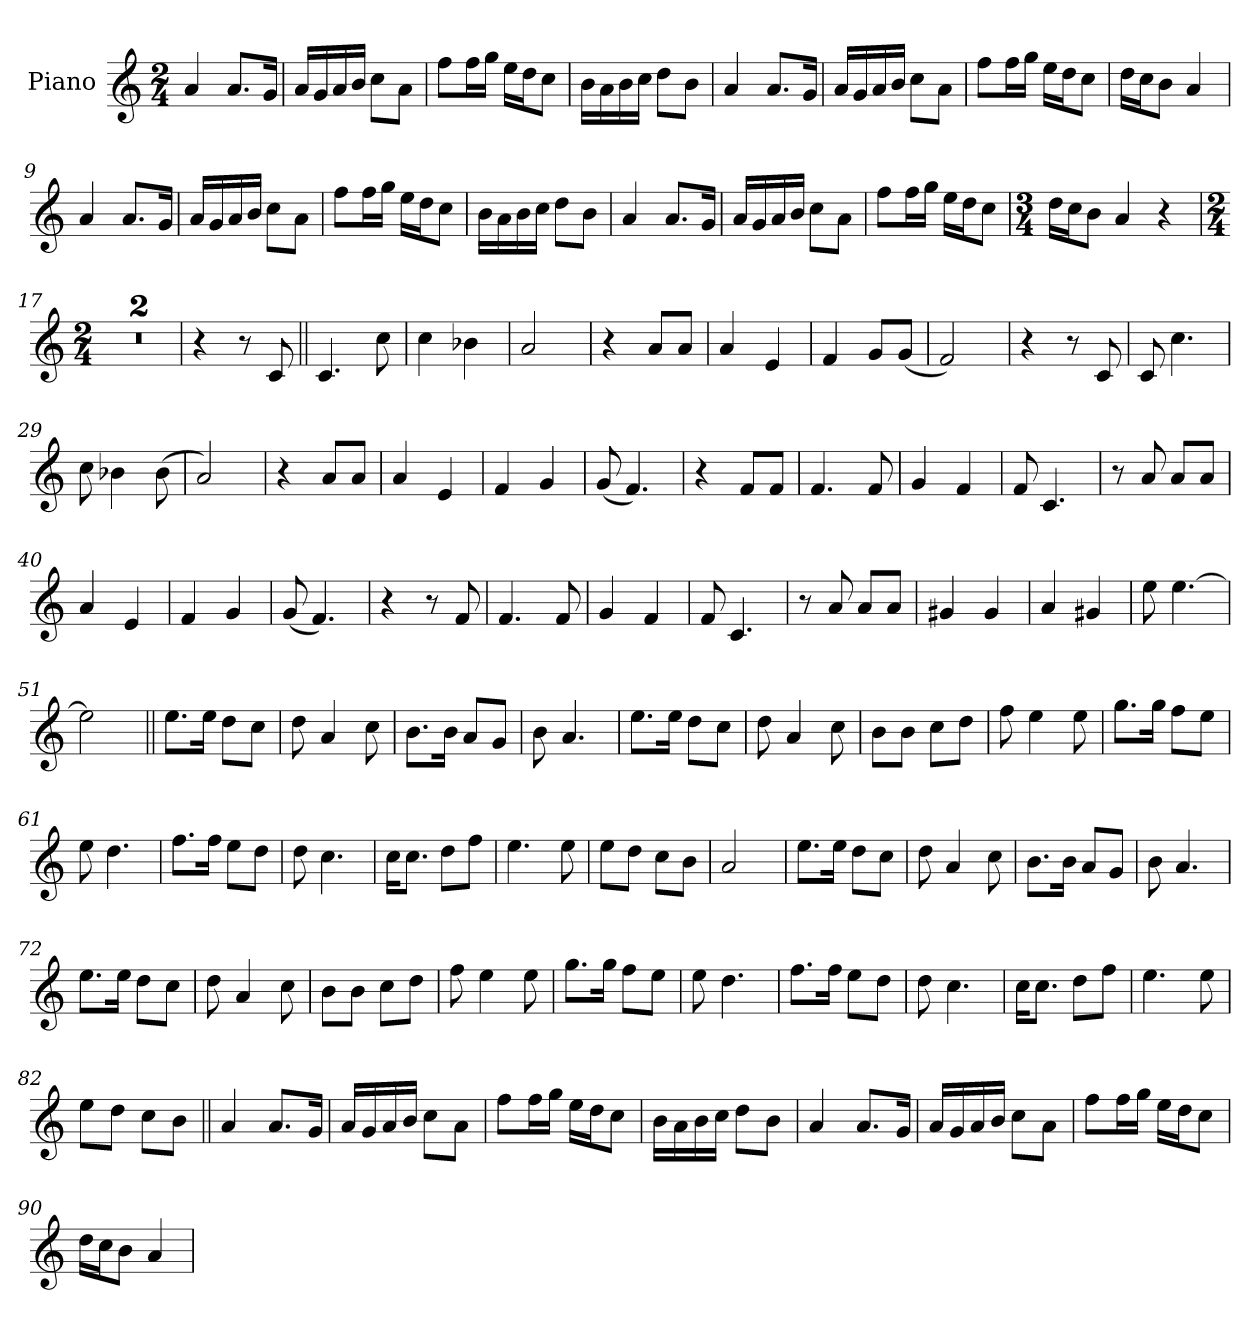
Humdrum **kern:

**kern
*part1
*staff1
*I"Piano
*I'Pno.
*clefG2
*k[]
*M2/4
=1
4a
8.aL
16gJk
=2
16aLL
16g
16a
16bJJ
8ccL
8aJ
=3
8ffL
16ffL
16ggJJ
16eeLL
16ddJ
8ccJ
=4
16bLL
16a
16b
16ccJJ
8ddL
8bJ
=5
4a
8.aL
16gJk
=6
16aLL
16g
16a
16bJJ
8ccL
8aJ
=7
8ffL
16ffL
16ggJJ
16eeLL
16ddJ
8ccJ
=8
16ddLL
16ccJ
8bJ
4a
=9
4a
8.aL
16gJk
=10
16aLL
16g
16a
16bJJ
8ccL
8aJ
=11
8ffL
16ffL
16ggJJ
16eeLL
16ddJ
8ccJ
=12
16bLL
16a
16b
16ccJJ
8ddL
8bJ
=13
4a
8.aL
16gJk
=14
16aLL
16g
16a
16bJJ
8ccL
8aJ
=15
8ffL
16ffL
16ggJJ
16eeLL
16ddJ
8ccJ
=16
*M3/4
16ddLL
16ccJ
8bJ
4a
4r
=17
*M2/4
2r
=18
2r
=19
4r
8r
8c
=20||
4.c
8cc
=21
4cc
4b-X
=22
2a
=23
4r
8aL
8aJ
=24
4a
4e
=25
4f
8gL
(8gJ
=26
2f)
=27
4r
8r
8c
=28
8c
4.cc
=29
8cc
4b-X
(8b-
=30
2a)
=31
4r
8aL
8aJ
=32
4a
4e
=33
4f
4g
=34
(8g
4.f)
=35
4r
8fL
8fJ
=36
4.f
8f
=37
4g
4f
=38
8f
4.c
=39
8r
8a
8aL
8aJ
=40
4a
4e
=41
4f
4g
=42
(8g
4.f)
=43
4r
8r
8f
=44
4.f
8f
=45
4g
4f
=46
8f
4.c
=47
8r
8a
8aL
8aJ
=48
4g#X
4g#
=49
4a
4g#X
=50
8ee
[4.ee
=51
2ee]
=52||
8.eeL
16eeJk
8ddL
8ccJ
=53
8dd
4a
8cc
=54
8.bL
16bJk
8aL
8gJ
=55
8b
4.a
=56
8.eeL
16eeJk
8ddL
8ccJ
=57
8dd
4a
8cc
=58
8bL
8bJ
8ccL
8ddJ
=59
8ff
4ee
8ee
=60
8.ggL
16ggJk
8ffL
8eeJ
=61
8ee
4.dd
=62
8.ffL
16ffJk
8eeL
8ddJ
=63
8dd
4.cc
=64
16ccKL
8.ccJ
8ddL
8ffJ
=65
4.ee
8ee
=66
8eeL
8ddJ
8ccL
8bJ
=67
2a
=68
8.eeL
16eeJk
8ddL
8ccJ
=69
8dd
4a
8cc
=70
8.bL
16bJk
8aL
8gJ
=71
8b
4.a
=72
8.eeL
16eeJk
8ddL
8ccJ
=73
8dd
4a
8cc
=74
8bL
8bJ
8ccL
8ddJ
=75
8ff
4ee
8ee
=76
8.ggL
16ggJk
8ffL
8eeJ
=77
8ee
4.dd
=78
8.ffL
16ffJk
8eeL
8ddJ
=79
8dd
4.cc
=80
16ccKL
8.ccJ
8ddL
8ffJ
=81
4.ee
8ee
=82
8eeL
8ddJ
8ccL
8bJ
=83||
4a
8.aL
16gJk
=84
16aLL
16g
16a
16bJJ
8ccL
8aJ
=85
8ffL
16ffL
16ggJJ
16eeLL
16ddJ
8ccJ
=86
16bLL
16a
16b
16ccJJ
8ddL
8bJ
=87
4a
8.aL
16gJk
=88
16aLL
16g
16a
16bJJ
8ccL
8aJ
=89
8ffL
16ffL
16ggJJ
16eeLL
16ddJ
8ccJ
=90
16ddLL
16ccJ
8bJ
4a
=
*-
